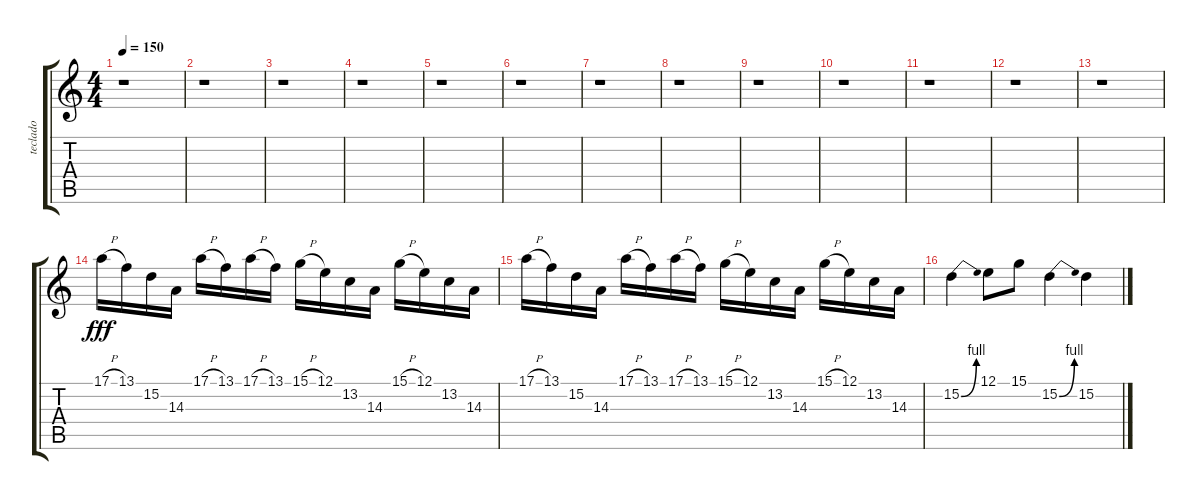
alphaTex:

\track ("teclado" "teclado") {instrument churchorgan}
\staff {score tabs}
\tuning (E4 B3 G3 D3 A2 E2) {hide}
\ts (4 4)
\tempo 150
\clef g2
\ks c
r.1{dy f} |
r.1 |
r.1 |
r.1 |
r.1 |
r.1 |
r.1 |
r.1 |
r.1 |
r.1 |
r.1 |
r.1 |
r.1 |
17.1{h}.16{dy fff volume 16 balance 8} 13.1.16 15.2.16 14.3.16 17.1{h}.16 13.1.16 17.1{h}.16 13.1.16 15.1{h}.16 12.1.16 13.2.16 14.3.16 15.1{h}.16 12.1.16 13.2.16 14.3.16 |
17.1{h}.16{volume 16 balance 8} 13.1.16 15.2.16 14.3.16 17.1{h}.16 13.1.16 17.1{h}.16 13.1.16 15.1{h}.16 12.1.16 13.2.16 14.3.16 15.1{h}.16 12.1.16 13.2.16 14.3.16 |
15.2{be (bend 0 0 60 4)}.4 12.1.8 15.1.8 15.2{be (bend 0 0 60 4)}.4 15.2.4
